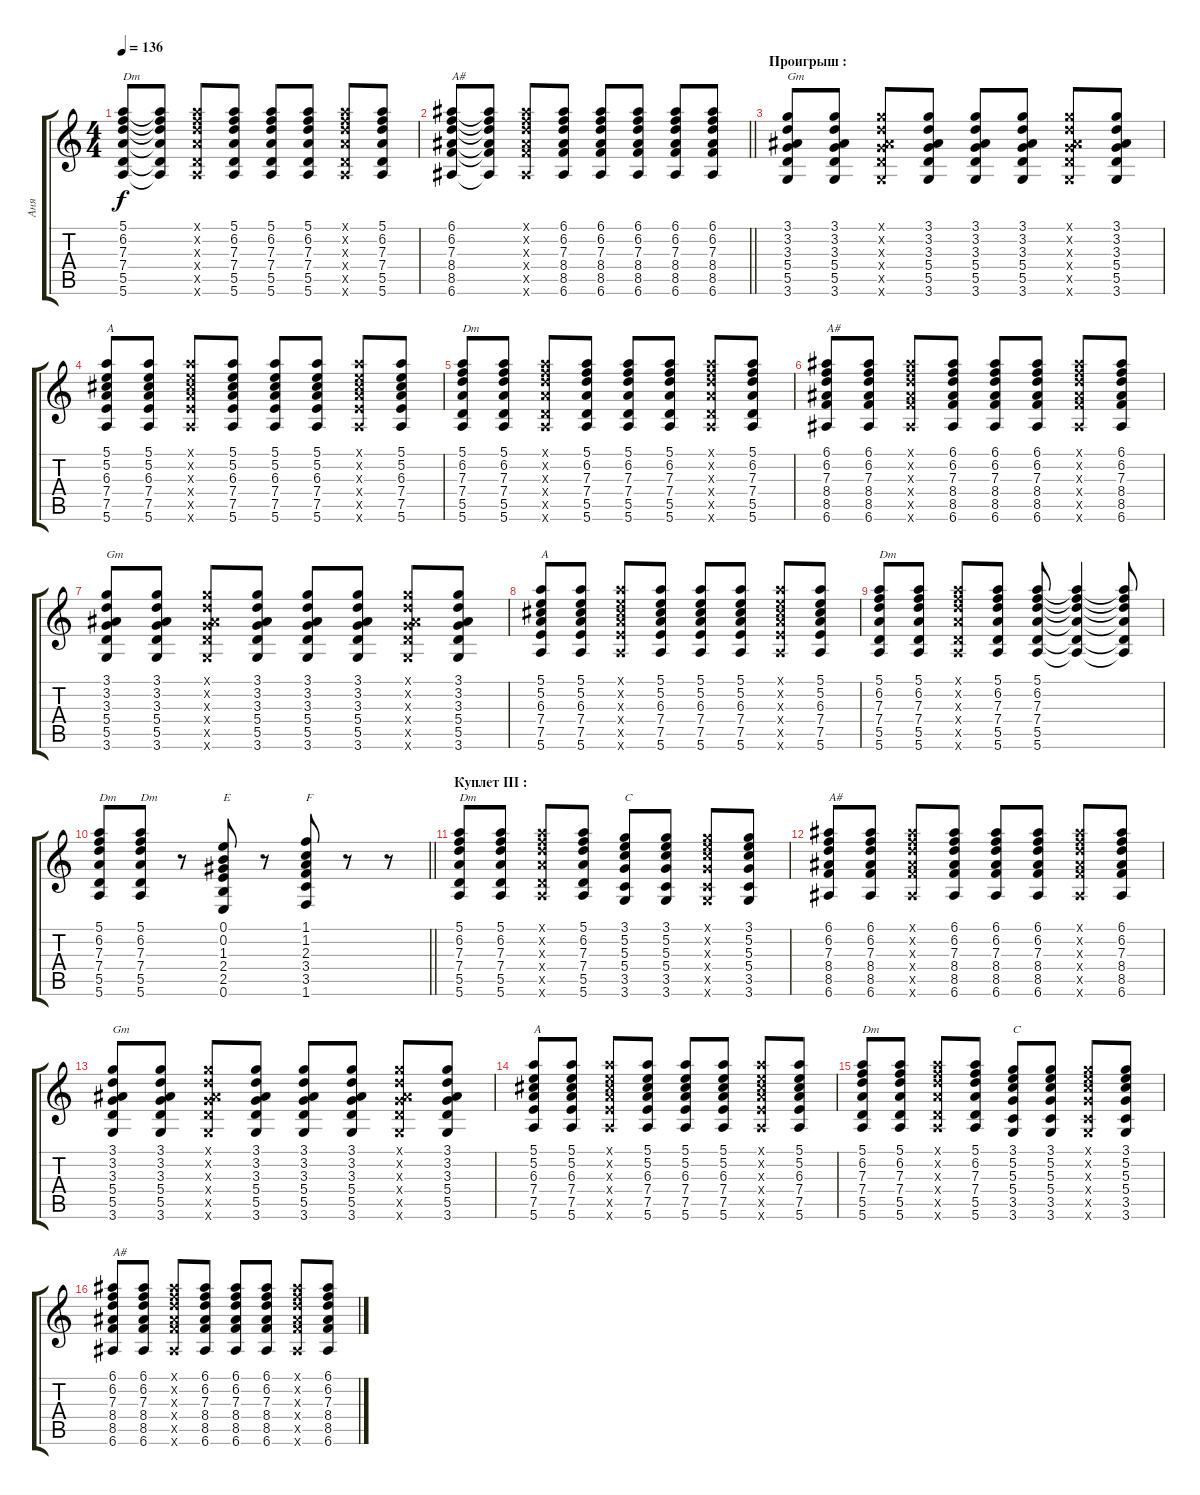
\track ("Аня" "Аня") {instrument acousticguitarsteel}
\staff {score tabs}
\tuning (E4 B3 G3 D3 A2 E2) {hide}
\ts (4 4)
\tempo 136
\clef g2
\ks c
(5.1 6.2 7.3 7.4 5.5 5.6).8{txt "Dm" dy f} (5.1{t} 6.2{t} 7.3{t} 7.4{t} 5.5{t} 5.6{t}).8 (5.1{x} 6.2{x} 7.3{x} 7.4{x} 5.5{x} 5.6{x}).8 (5.1 6.2 7.3 7.4 5.5 5.6).8 (5.1 6.2 7.3 7.4 5.5 5.6).8 (5.1 6.2 7.3 7.4 5.5 5.6).8 (5.1{x} 6.2{x} 7.3{x} 7.4{x} 5.5{x} 5.6{x}).8 (5.1 6.2 7.3 7.4 5.5 5.6).8 |
\barLineRight lightlight
(6.1 6.2 7.3 8.4 8.5 6.6).8{txt "A#"} (6.1{t} 6.2{t} 7.3{t} 8.4{t} 8.5{t} 6.6{t}).8 (6.1{x} 6.2{x} 7.3{x} 8.4{x} 8.5{x} 6.6{x}).8 (6.1 6.2 7.3 8.4 8.5 6.6).8 (6.1 6.2 7.3 8.4 8.5 6.6).8 (6.1 6.2 7.3 8.4 8.5 6.6).8 (6.1 6.2 7.3 8.4 8.5 6.6).8 (6.1 6.2 7.3 8.4 8.5 6.6).8 |
\section ("" "Проигрыш :")
(3.1 3.2 3.3 5.4 5.5 3.6).8{txt "Gm"} (3.1 3.2 3.3 5.4 5.5 3.6).8 (3.1{x} 3.2{x} 3.3{x} 5.4{x} 5.5{x} 3.6{x}).8 (3.1 3.2 3.3 5.4 5.5 3.6).8 (3.1 3.2 3.3 5.4 5.5 3.6).8 (3.1 3.2 3.3 5.4 5.5 3.6).8 (3.1{x} 3.2{x} 3.3{x} 5.4{x} 5.5{x} 3.6{x}).8 (3.1 3.2 3.3 5.4 5.5 3.6).8 |
(5.1 5.2 6.3 7.4 7.5 5.6).8{txt "A"} (5.1 5.2 6.3 7.4 7.5 5.6).8 (5.1{x} 5.2{x} 6.3{x} 7.4{x} 7.5{x} 5.6{x}).8 (5.1 5.2 6.3 7.4 7.5 5.6).8 (5.1 5.2 6.3 7.4 7.5 5.6).8 (5.1 5.2 6.3 7.4 7.5 5.6).8 (5.1{x} 5.2{x} 6.3{x} 7.4{x} 7.5{x} 5.6{x}).8 (5.1 5.2 6.3 7.4 7.5 5.6).8 |
(5.1 6.2 7.3 7.4 5.5 5.6).8{txt "Dm"} (5.1 6.2 7.3 7.4 5.5 5.6).8 (5.1{x} 6.2{x} 7.3{x} 7.4{x} 5.5{x} 5.6{x}).8 (5.1 6.2 7.3 7.4 5.5 5.6).8 (5.1 6.2 7.3 7.4 5.5 5.6).8 (5.1 6.2 7.3 7.4 5.5 5.6).8 (5.1{x} 6.2{x} 7.3{x} 7.4{x} 5.5{x} 5.6{x}).8 (5.1 6.2 7.3 7.4 5.5 5.6).8 |
(6.1 6.2 7.3 8.4 8.5 6.6).8{txt "A#"} (6.1 6.2 7.3 8.4 8.5 6.6).8 (6.1{x} 6.2{x} 7.3{x} 8.4{x} 8.5{x} 6.6{x}).8 (6.1 6.2 7.3 8.4 8.5 6.6).8 (6.1 6.2 7.3 8.4 8.5 6.6).8 (6.1 6.2 7.3 8.4 8.5 6.6).8 (6.1{x} 6.2{x} 7.3{x} 8.4{x} 8.5{x} 6.6{x}).8 (6.1 6.2 7.3 8.4 8.5 6.6).8 |
(3.1 3.2 3.3 5.4 5.5 3.6).8{txt "Gm"} (3.1 3.2 3.3 5.4 5.5 3.6).8 (3.1{x} 3.2{x} 3.3{x} 5.4{x} 5.5{x} 3.6{x}).8 (3.1 3.2 3.3 5.4 5.5 3.6).8 (3.1 3.2 3.3 5.4 5.5 3.6).8 (3.1 3.2 3.3 5.4 5.5 3.6).8 (3.1{x} 3.2{x} 3.3{x} 5.4{x} 5.5{x} 3.6{x}).8 (3.1 3.2 3.3 5.4 5.5 3.6).8 |
(5.1 5.2 6.3 7.4 7.5 5.6).8{txt "A"} (5.1 5.2 6.3 7.4 7.5 5.6).8 (5.1{x} 5.2{x} 6.3{x} 7.4{x} 7.5{x} 5.6{x}).8 (5.1 5.2 6.3 7.4 7.5 5.6).8 (5.1 5.2 6.3 7.4 7.5 5.6).8 (5.1 5.2 6.3 7.4 7.5 5.6).8 (5.1{x} 5.2{x} 6.3{x} 7.4{x} 7.5{x} 5.6{x}).8 (5.1 5.2 6.3 7.4 7.5 5.6).8 |
(5.1 6.2 7.3 7.4 5.5 5.6).8{txt "Dm"} (5.1 6.2 7.3 7.4 5.5 5.6).8 (5.1{x} 6.2{x} 7.3{x} 7.4{x} 5.5{x} 5.6{x}).8 (5.1 6.2 7.3 7.4 5.5 5.6).8 (5.1 6.2 7.3 7.4 5.5 5.6).8 (5.1{t} 6.2{t} 7.3{t} 7.4{t} 5.5{t} 5.6{t}).4 (5.1{t} 6.2{t} 7.3{t} 7.4{t} 5.5{t} 5.6{t}).8 |
\barLineRight lightlight
(5.1 6.2 7.3 7.4 5.5 5.6).8{txt "Dm"} (5.1 6.2 7.3 7.4 5.5 5.6).8{txt "Dm"} r.8 (0.1 0.2 1.3 2.4 2.5 0.6).8{txt "E"} r.8 (1.1 1.2 2.3 3.4 3.5 1.6).8{txt "F"} r.8 r.8 |
\section ("" "Куплет III :")
(5.1 6.2 7.3 7.4 5.5 5.6).8{txt "Dm"} (5.1 6.2 7.3 7.4 5.5 5.6).8 (5.1{x} 6.2{x} 7.3{x} 7.4{x} 5.5{x} 5.6{x}).8 (5.1 6.2 7.3 7.4 5.5 5.6).8 (3.1 5.2 5.3 5.4 3.5 3.6).8{txt "C"} (3.1 5.2 5.3 5.4 3.5 3.6).8 (3.1{x} 5.2{x} 5.3{x} 5.4{x} 3.5{x} 3.6{x}).8 (3.1 5.2 5.3 5.4 3.5 3.6).8 |
(6.1 6.2 7.3 8.4 8.5 6.6).8{txt "A#"} (6.1 6.2 7.3 8.4 8.5 6.6).8 (6.1{x} 6.2{x} 7.3{x} 8.4{x} 8.5{x} 6.6{x}).8 (6.1 6.2 7.3 8.4 8.5 6.6).8 (6.1 6.2 7.3 8.4 8.5 6.6).8 (6.1 6.2 7.3 8.4 8.5 6.6).8 (6.1{x} 6.2{x} 7.3{x} 8.4{x} 8.5{x} 6.6{x}).8 (6.1 6.2 7.3 8.4 8.5 6.6).8 |
(3.1 3.2 3.3 5.4 5.5 3.6).8{txt "Gm"} (3.1 3.2 3.3 5.4 5.5 3.6).8 (3.1{x} 3.2{x} 3.3{x} 5.4{x} 5.5{x} 3.6{x}).8 (3.1 3.2 3.3 5.4 5.5 3.6).8 (3.1 3.2 3.3 5.4 5.5 3.6).8 (3.1 3.2 3.3 5.4 5.5 3.6).8 (3.1{x} 3.2{x} 3.3{x} 5.4{x} 5.5{x} 3.6{x}).8 (3.1 3.2 3.3 5.4 5.5 3.6).8 |
(5.1 5.2 6.3 7.4 7.5 5.6).8{txt "A"} (5.1 5.2 6.3 7.4 7.5 5.6).8 (5.1{x} 5.2{x} 6.3{x} 7.4{x} 7.5{x} 5.6{x}).8 (5.1 5.2 6.3 7.4 7.5 5.6).8 (5.1 5.2 6.3 7.4 7.5 5.6).8 (5.1 5.2 6.3 7.4 7.5 5.6).8 (5.1{x} 5.2{x} 6.3{x} 7.4{x} 7.5{x} 5.6{x}).8 (5.1 5.2 6.3 7.4 7.5 5.6).8 |
(5.1 6.2 7.3 7.4 5.5 5.6).8{txt "Dm"} (5.1 6.2 7.3 7.4 5.5 5.6).8 (5.1{x} 6.2{x} 7.3{x} 7.4{x} 5.5{x} 5.6{x}).8 (5.1 6.2 7.3 7.4 5.5 5.6).8 (3.1 5.2 5.3 5.4 3.5 3.6).8{txt "C"} (3.1 5.2 5.3 5.4 3.5 3.6).8 (3.1{x} 5.2{x} 5.3{x} 5.4{x} 3.5{x} 3.6{x}).8 (3.1 5.2 5.3 5.4 3.5 3.6).8 |
(6.1 6.2 7.3 8.4 8.5 6.6).8{txt "A#"} (6.1 6.2 7.3 8.4 8.5 6.6).8 (6.1{x} 6.2{x} 7.3{x} 8.4{x} 8.5{x} 6.6{x}).8 (6.1 6.2 7.3 8.4 8.5 6.6).8 (6.1 6.2 7.3 8.4 8.5 6.6).8 (6.1 6.2 7.3 8.4 8.5 6.6).8 (6.1{x} 6.2{x} 7.3{x} 8.4{x} 8.5{x} 6.6{x}).8 (6.1 6.2 7.3 8.4 8.5 6.6).8
